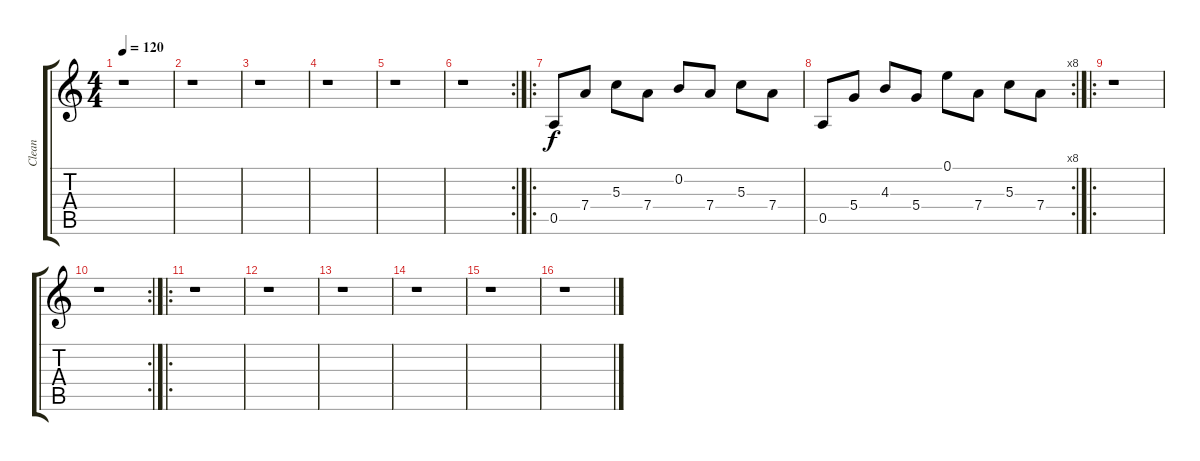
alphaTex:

\track ("Clean" "Clean") {instrument electricguitarclean}
\staff {score tabs}
\tuning (E4 B3 G3 D3 A2 E2) {hide}
\ts (4 4)
\tempo 120
\clef g2
\ks c
r.1{dy f} |
r.1 |
r.1 |
r.1 |
r.1 |
\rc 2
r.1 |
\ro
0.5.8 7.4.8 5.3.8 7.4.8 0.2.8 7.4.8 5.3.8 7.4.8 |
\rc 8
0.5.8 5.4.8 4.3.8 5.4.8 0.1.8 7.4.8 5.3.8 7.4.8 |
\ro
r.1 |
\rc 2
r.1 |
\ro
r.1 |
r.1 |
r.1 |
r.1 |
r.1 |
r.1
